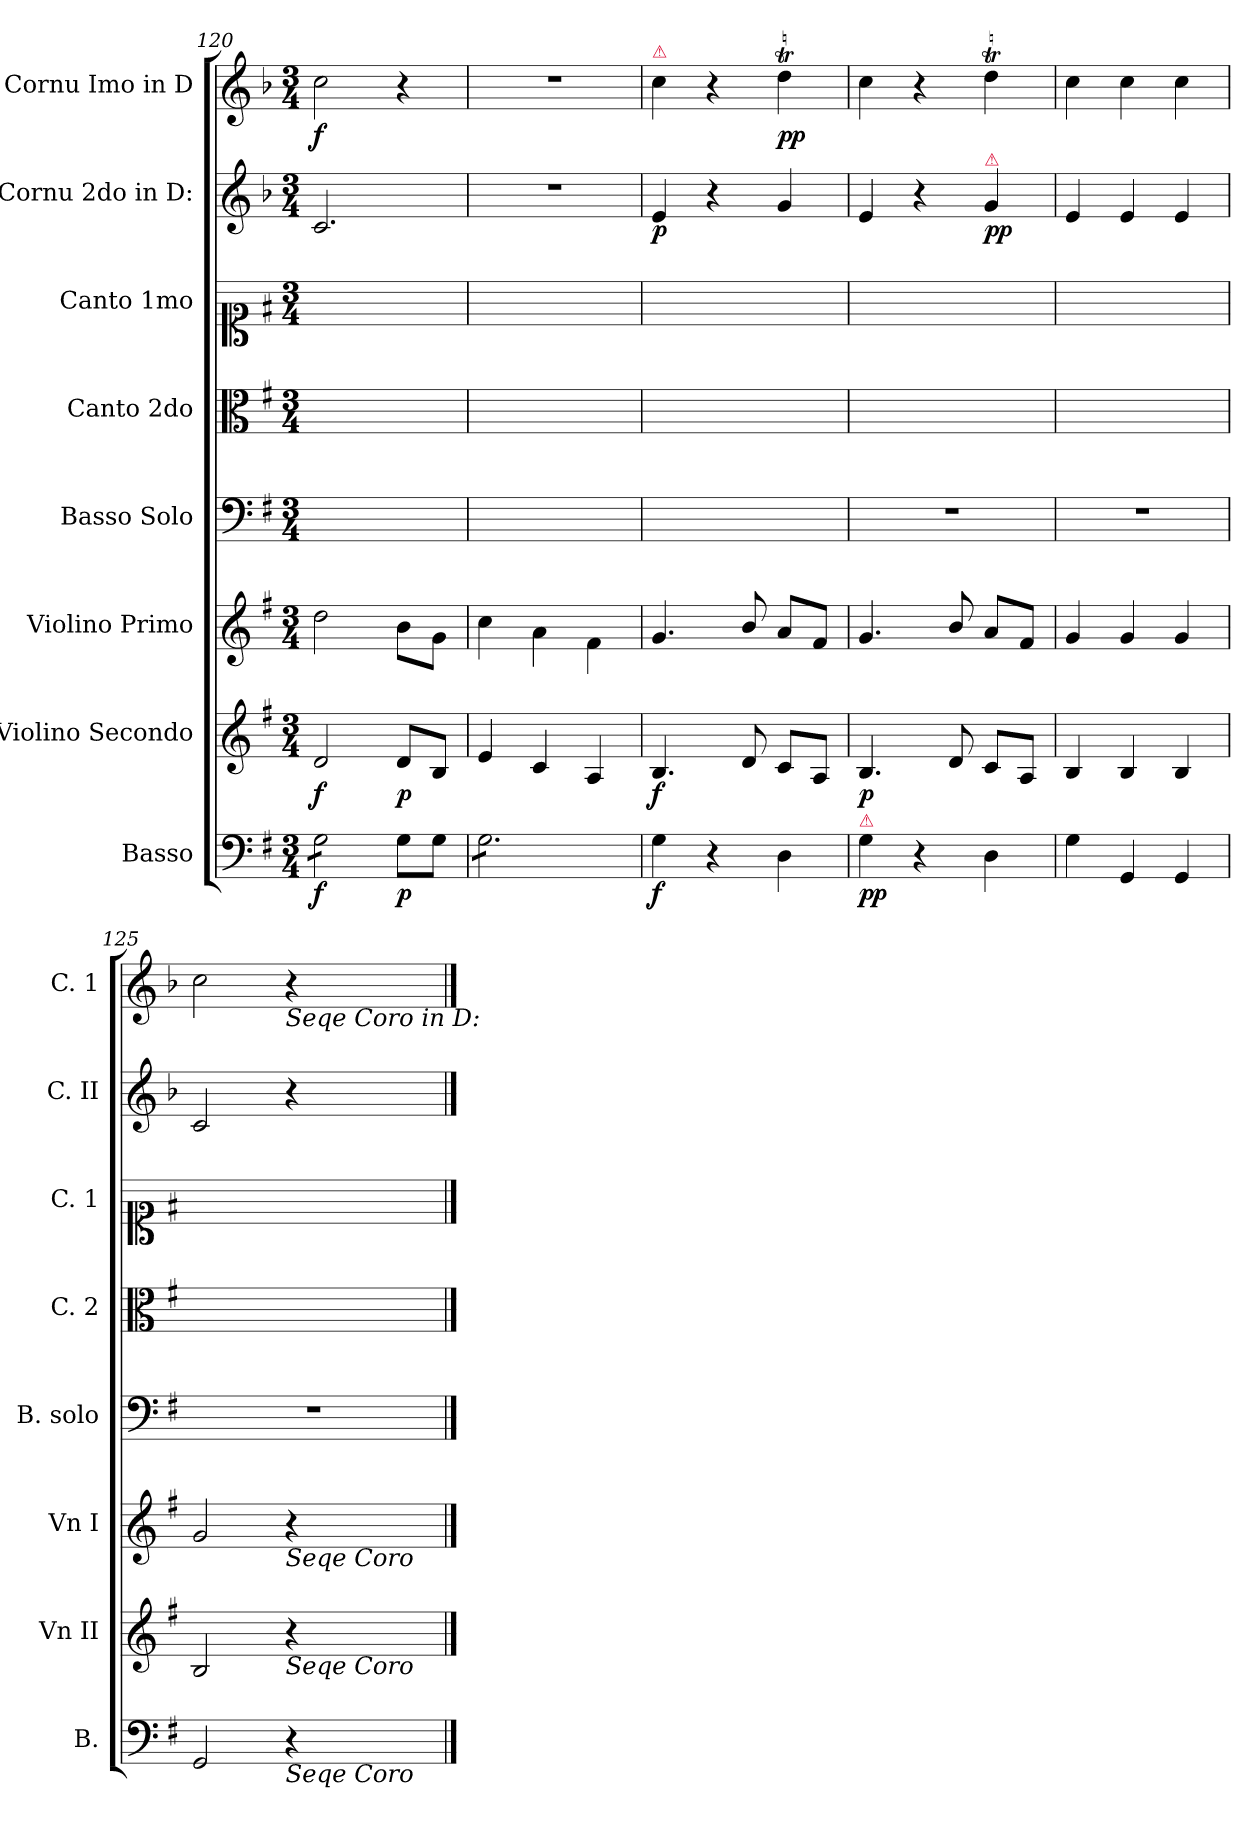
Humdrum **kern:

**kern	**dynam	**kern	**dynam	**kern	**dynam	**kern	**kern	**kern	**kern	**dynam	**kern	**dynam
*part8	*part8	*part7	*part7	*part6	*part6	*part5	*part4	*part3	*part2	*part2	*part1	*part1
*staff8	*staff8	*staff7	*staff7	*staff6	*staff6	*staff5	*staff4	*staff3	*staff2	*staff2	*staff1	*staff1
*I"Basso	*	*I"Violino Secondo	*	*I"Violino Primo	*	*I"Basso Solo	*I"Canto 2do	*I"Canto 1mo	*I"Cornu 2do in D:	*	*I"Cornu Imo in D	*
*I'B.	*	*I'Vn II	*	*I'Vn I	*	*I'B. solo	*I'C. 2	*I'C. 1	*I'C. II	*	*I'C. 1	*
*clefF4	*	*clefG2	*	*clefG2	*	*clefF4	*clefC3	*clefC1	*clefG2	*	*clefG2	*
*	*	*	*	*	*	*	*	*	*ITrd-1c-2	*	*ITrd-1c-2	*
*k[f#]	*	*k[f#]	*	*k[f#]	*	*k[f#]	*k[f#]	*k[f#]	*k[f#]	*	*k[f#]	*
*G:	*	*G:	*	*G:	*	*G:	*G:	*G:	*G:	*	*G:	*
*M3/4	*	*M3/4	*	*M3/4	*	*M3/4	*M3/4	*M3/4	*M3/4	*	*M3/4	*
=120	=120	=120	=120	=120	=120	=120	=120	=120	=120	=120	=120	=120
*tremolo	*	*	*	*	*	*	*	*	*	*	*	*
8G\L	f	2d/	f	2dd\	f&colon;	2.ryy	2.ryy	2.ryy	2.d/	.	2dd\	f
8G\	.	.	.	.	.	.	.	.	.	.	.	.
8G\	.	.	.	.	.	.	.	.	.	.	.	.
8G\J	.	.	.	.	.	.	.	.	.	.	.	.
*Xtremolo	*	*	*	*	*	*	*	*	*	*	*	*
8G\L	p	8d/L	p	8b\L	.	.	.	.	.	.	4r	.
8G\J	.	8B/J	.	8g\J	.	.	.	.	.	.	.	.
=121	=121	=121	=121	=121	=121	=121	=121	=121	=121	=121	=121	=121
*tremolo	*	*	*	*	*	*	*	*	*	*	*	*
8G\L	.	4e/	.	4cc\	p&colon;	2.ryy	2.ryy	2.ryy	2.r	.	2.r	.
8G\	.	.	.	.	.	.	.	.	.	.	.	.
8G\	.	4c/	.	4a\	.	.	.	.	.	.	.	.
8G\	.	.	.	.	.	.	.	.	.	.	.	.
8G\	.	4A/	.	4f#\	.	.	.	.	.	.	.	.
8G\J	.	.	.	.	.	.	.	.	.	.	.	.
*Xtremolo	*	*	*	*	*	*	*	*	*	*	*	*
=122	=122	=122	=122	=122	=122	=122	=122	=122	=122	=122	=122	=122
!	!	!	!	!	!	!	!	!	!	!	!LO:TX:a:color=crimson:t=⚠	!
4G\	f	4.B/	f	4.g/	.	2.ryy	2.ryy	2.ryy	4f#/	p	4dd\	.
4r	.	.	.	.	.	.	.	.	4r	.	4r	.
.	.	8d/	.	8b/	f&colon;	.	.	.	.	.	.	.
4D\	.	8c/L	.	8a/L	.	.	.	.	4a/	.	4eet\	pp
.	.	8A/J	.	8f#/J	.	.	.	.	.	.	.	.
=123	=123	=123	=123	=123	=123	=123	=123	=123	=123	=123	=123	=123
!LO:TX:a:color=crimson:t=⚠	!	!	!	!	!	!	!	!	!	!	!	!
4G\	pp	4.B/	p	4.g/	pianis	2.r	2.ryy	2.ryy	4f#/	.	4dd\	.
4r	.	.	.	.	.	.	.	.	4r	.	4r	.
.	.	8d/	.	8b/	.	.	.	.	.	.	.	.
!	!	!	!	!	!	!	!	!	!LO:TX:a:color=crimson:t=⚠	!	!	!
4D\	.	8c/L	.	8a/L	.	.	.	.	4a/	pp	4eet\	.
.	.	8A/J	.	8f#/J	.	.	.	.	.	.	.	.
=124	=124	=124	=124	=124	=124	=124	=124	=124	=124	=124	=124	=124
4G\	.	4B/	.	4g/	.	2.r	2.ryy	2.ryy	4f#/	.	4dd\	.
4GG/	.	4B/	.	4g/	.	.	.	.	4f#/	.	4dd\	.
4GG/	.	4B/	.	4g/	.	.	.	.	4f#/	.	4dd\	.
=125	=125	=125	=125	=125	=125	=125	=125	=125	=125	=125	=125	=125
2GG/	.	2B/	.	2g/	.	2.r	2.ryy	2.ryy	2d/	.	2dd\	.
!	!	!	!	!	!	!	!	!	!	!	!LO:TX:b:i:t=Seqe Coro in D&colon;	!
!	!	!	!	!LO:TX:b:i:t=Seqe Coro	!	!	!	!	!	!	!	!
!	!	!LO:TX:b:i:t=Seqe Coro	!	!	!	!	!	!	!	!	!	!
!LO:TX:b:i:t=Seqe Coro	!	!	!	!	!	!	!	!	!	!	!	!
4r	.	4r	.	4r	.	.	.	.	4r	.	4r	.
==	==	==	==	==	==	==	==	==	==	==	==	==
*-	*-	*-	*-	*-	*-	*-	*-	*-	*-	*-	*-	*-
